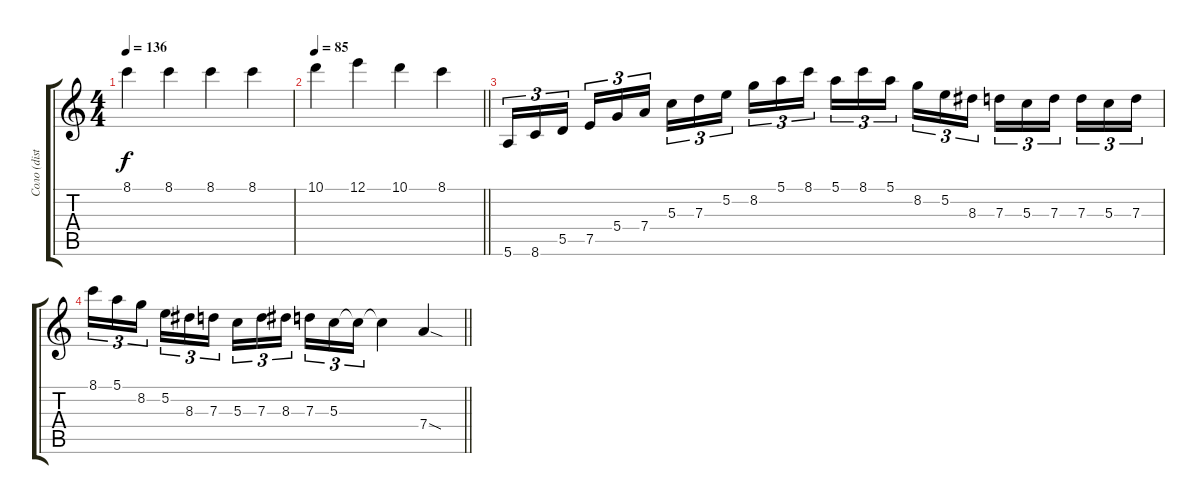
\track ("Соло (dist)" "Соло (dist") {instrument distortionguitar}
\staff {score tabs}
\tuning (E4 B3 G3 D3 A2 E2) {hide}
\ts (4 4)
\tempo 136
\clef g2
\ks c
8.1.4{dy f} 8.1.4 8.1.4 8.1.4 |
\tempo 85
\barLineRight lightlight
10.1.4 12.1.4 10.1.4 8.1.4 |
5.6.16{tu (3 2) volume 14} 8.6.16{tu (3 2)} 5.5.16{tu (3 2) beam splitsecondary} 7.5.16{tu (3 2)} 5.4.16{tu (3 2)} 7.4.16{tu (3 2)} 5.3.16{tu (3 2)} 7.3.16{tu (3 2)} 5.2.16{tu (3 2) beam splitsecondary} 8.2.16{tu (3 2)} 5.1.16{tu (3 2)} 8.1.16{tu (3 2)} 5.1.16{tu (3 2)} 8.1.16{tu (3 2)} 5.1.16{tu (3 2) beam splitsecondary} 8.2.16{tu (3 2)} 5.2.16{tu (3 2)} 8.3.16{tu (3 2)} 7.3.16{tu (3 2)} 5.3.16{tu (3 2)} 7.3.16{tu (3 2) beam splitsecondary} 7.3.16{tu (3 2)} 5.3.16{tu (3 2)} 7.3.16{tu (3 2)} |
\barLineRight lightlight
8.1.16{tu (3 2)} 5.1.16{tu (3 2)} 8.2.16{tu (3 2) beam splitsecondary} 5.2.16{tu (3 2)} 8.3.16{tu (3 2)} 7.3.16{tu (3 2)} 5.3.16{tu (3 2)} 7.3.16{tu (3 2)} 8.3.16{tu (3 2) beam splitsecondary} 7.3.16{tu (3 2)} 5.3.16{tu (3 2)} 5.3{t}.16{tu (3 2)} 5.3{t}.4 7.4{sod}.4
